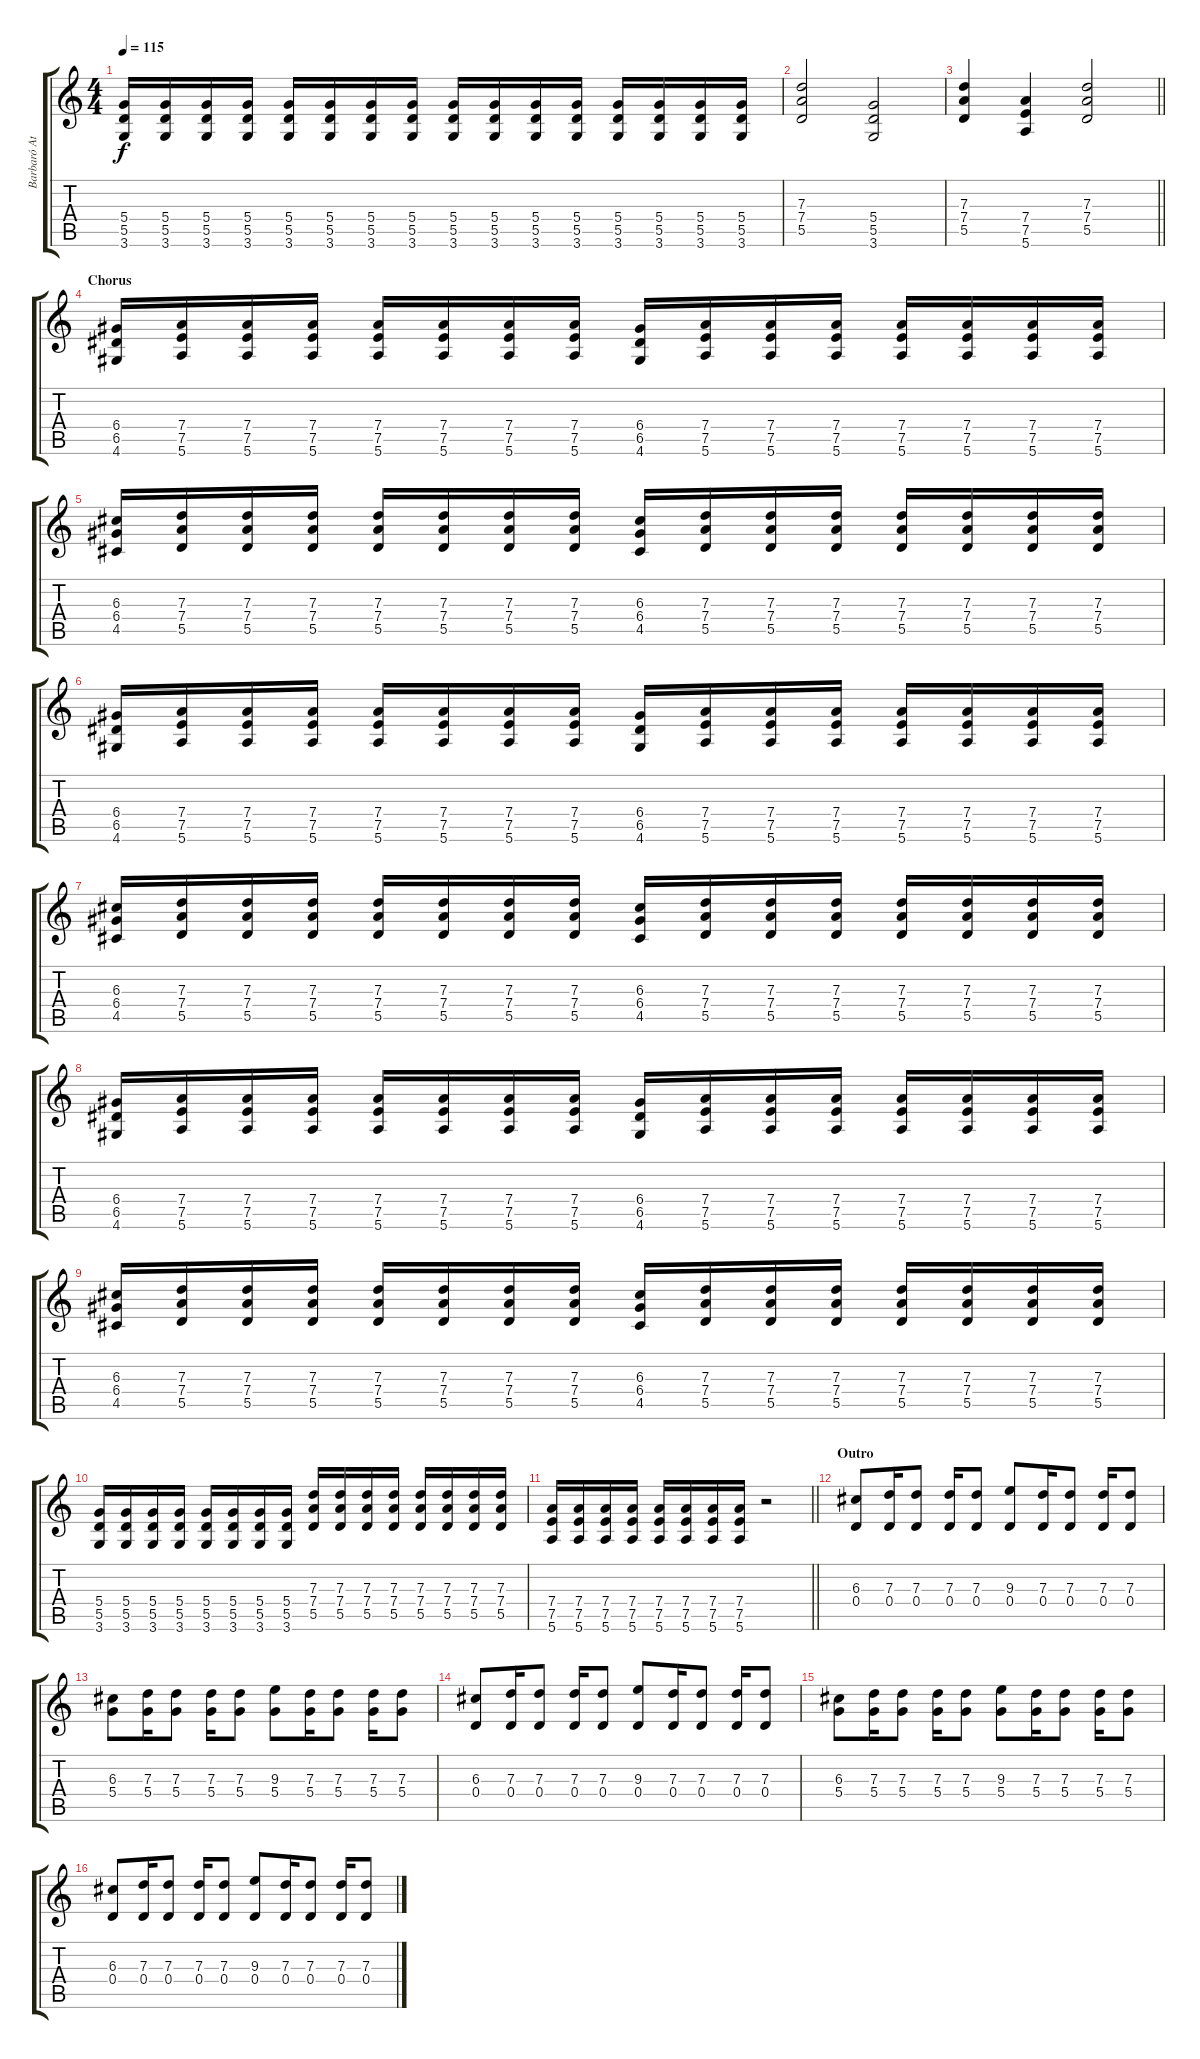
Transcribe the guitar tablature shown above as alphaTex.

\track ("Barbaró Attila (distortion)" "Barbaró At") {instrument distortionguitar}
\staff {score tabs}
\tuning (E4 B3 G3 D3 A2 E2) {hide}
\ts (4 4)
\tempo 115
\clef g2
\ks c
(5.4 5.5 3.6).16{dy f} (5.4 5.5 3.6).16 (5.4 5.5 3.6).16 (5.4 5.5 3.6).16 (5.4 5.5 3.6).16 (5.4 5.5 3.6).16 (5.4 5.5 3.6).16 (5.4 5.5 3.6).16 (5.4 5.5 3.6).16 (5.4 5.5 3.6).16 (5.4 5.5 3.6).16 (5.4 5.5 3.6).16 (5.4 5.5 3.6).16 (5.4 5.5 3.6).16 (5.4 5.5 3.6).16 (5.4 5.5 3.6).16 |
(7.3 7.4 5.5).2 (5.4 5.5 3.6).2 |
\barLineRight lightlight
(7.3 7.4 5.5).4 (7.4 7.5 5.6).4 (7.3 7.4 5.5).2 |
\section ("" "Chorus")
(6.4 6.5 4.6).16 (7.4 7.5 5.6).16 (7.4 7.5 5.6).16 (7.4 7.5 5.6).16 (7.4 7.5 5.6).16 (7.4 7.5 5.6).16 (7.4 7.5 5.6).16 (7.4 7.5 5.6).16 (6.4 6.5 4.6).16 (7.4 7.5 5.6).16 (7.4 7.5 5.6).16 (7.4 7.5 5.6).16 (7.4 7.5 5.6).16 (7.4 7.5 5.6).16 (7.4 7.5 5.6).16 (7.4 7.5 5.6).16 |
(6.3 6.4 4.5).16 (7.3 7.4 5.5).16 (7.3 7.4 5.5).16 (7.3 7.4 5.5).16 (7.3 7.4 5.5).16 (7.3 7.4 5.5).16 (7.3 7.4 5.5).16 (7.3 7.4 5.5).16 (6.3 6.4 4.5).16 (7.3 7.4 5.5).16 (7.3 7.4 5.5).16 (7.3 7.4 5.5).16 (7.3 7.4 5.5).16 (7.3 7.4 5.5).16 (7.3 7.4 5.5).16 (7.3 7.4 5.5).16 |
(6.4 6.5 4.6).16 (7.4 7.5 5.6).16 (7.4 7.5 5.6).16 (7.4 7.5 5.6).16 (7.4 7.5 5.6).16 (7.4 7.5 5.6).16 (7.4 7.5 5.6).16 (7.4 7.5 5.6).16 (6.4 6.5 4.6).16 (7.4 7.5 5.6).16 (7.4 7.5 5.6).16 (7.4 7.5 5.6).16 (7.4 7.5 5.6).16 (7.4 7.5 5.6).16 (7.4 7.5 5.6).16 (7.4 7.5 5.6).16 |
(6.3 6.4 4.5).16 (7.3 7.4 5.5).16 (7.3 7.4 5.5).16 (7.3 7.4 5.5).16 (7.3 7.4 5.5).16 (7.3 7.4 5.5).16 (7.3 7.4 5.5).16 (7.3 7.4 5.5).16 (6.3 6.4 4.5).16 (7.3 7.4 5.5).16 (7.3 7.4 5.5).16 (7.3 7.4 5.5).16 (7.3 7.4 5.5).16 (7.3 7.4 5.5).16 (7.3 7.4 5.5).16 (7.3 7.4 5.5).16 |
(6.4 6.5 4.6).16 (7.4 7.5 5.6).16 (7.4 7.5 5.6).16 (7.4 7.5 5.6).16 (7.4 7.5 5.6).16 (7.4 7.5 5.6).16 (7.4 7.5 5.6).16 (7.4 7.5 5.6).16 (6.4 6.5 4.6).16 (7.4 7.5 5.6).16 (7.4 7.5 5.6).16 (7.4 7.5 5.6).16 (7.4 7.5 5.6).16 (7.4 7.5 5.6).16 (7.4 7.5 5.6).16 (7.4 7.5 5.6).16 |
(6.3 6.4 4.5).16 (7.3 7.4 5.5).16 (7.3 7.4 5.5).16 (7.3 7.4 5.5).16 (7.3 7.4 5.5).16 (7.3 7.4 5.5).16 (7.3 7.4 5.5).16 (7.3 7.4 5.5).16 (6.3 6.4 4.5).16 (7.3 7.4 5.5).16 (7.3 7.4 5.5).16 (7.3 7.4 5.5).16 (7.3 7.4 5.5).16 (7.3 7.4 5.5).16 (7.3 7.4 5.5).16 (7.3 7.4 5.5).16 |
(5.4 5.5 3.6).16 (5.4 5.5 3.6).16 (5.4 5.5 3.6).16 (5.4 5.5 3.6).16 (5.4 5.5 3.6).16 (5.4 5.5 3.6).16 (5.4 5.5 3.6).16 (5.4 5.5 3.6).16 (7.3 7.4 5.5).16 (7.3 7.4 5.5).16 (7.3 7.4 5.5).16 (7.3 7.4 5.5).16 (7.3 7.4 5.5).16 (7.3 7.4 5.5).16 (7.3 7.4 5.5).16 (7.3 7.4 5.5).16 |
\barLineRight lightlight
(7.4 7.5 5.6).16 (7.4 7.5 5.6).16 (7.4 7.5 5.6).16 (7.4 7.5 5.6).16 (7.4 7.5 5.6).16 (7.4 7.5 5.6).16 (7.4 7.5 5.6).16 (7.4 7.5 5.6).16 r.2 |
\section ("" "Outro")
(6.3 0.4).8 (7.3 0.4).16 (7.3 0.4).8 (7.3 0.4).16 (7.3 0.4).8 (9.3 0.4).8 (7.3 0.4).16 (7.3 0.4).8 (7.3 0.4).16 (7.3 0.4).8 |
(6.3 5.4).8 (7.3 5.4).16 (7.3 5.4).8 (7.3 5.4).16 (7.3 5.4).8 (9.3 5.4).8 (7.3 5.4).16 (7.3 5.4).8 (7.3 5.4).16 (7.3 5.4).8 |
(6.3 0.4).8 (7.3 0.4).16 (7.3 0.4).8 (7.3 0.4).16 (7.3 0.4).8 (9.3 0.4).8 (7.3 0.4).16 (7.3 0.4).8 (7.3 0.4).16 (7.3 0.4).8 |
(6.3 5.4).8 (7.3 5.4).16 (7.3 5.4).8 (7.3 5.4).16 (7.3 5.4).8 (9.3 5.4).8 (7.3 5.4).16 (7.3 5.4).8 (7.3 5.4).16 (7.3 5.4).8 |
(6.3 0.4).8 (7.3 0.4).16 (7.3 0.4).8 (7.3 0.4).16 (7.3 0.4).8 (9.3 0.4).8 (7.3 0.4).16 (7.3 0.4).8 (7.3 0.4).16 (7.3 0.4).8
